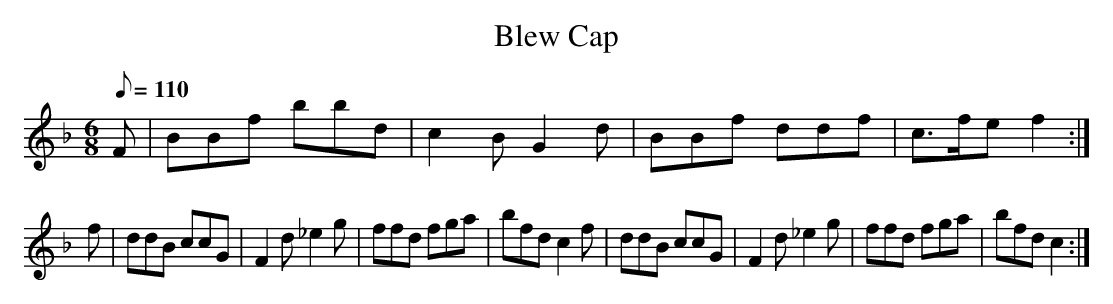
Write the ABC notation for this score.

X:1
T:Blew Cap
L:1/8
M:6/8
Q:110
K:F major
F|BBf bbd|c2B G2d|BBf ddf|c>fe f2:|
f|ddB ccG|F2d _e2g|ffd fga|bfd c2f|ddB ccG|F2d _e2g|ffd fga|bfd c2:|
